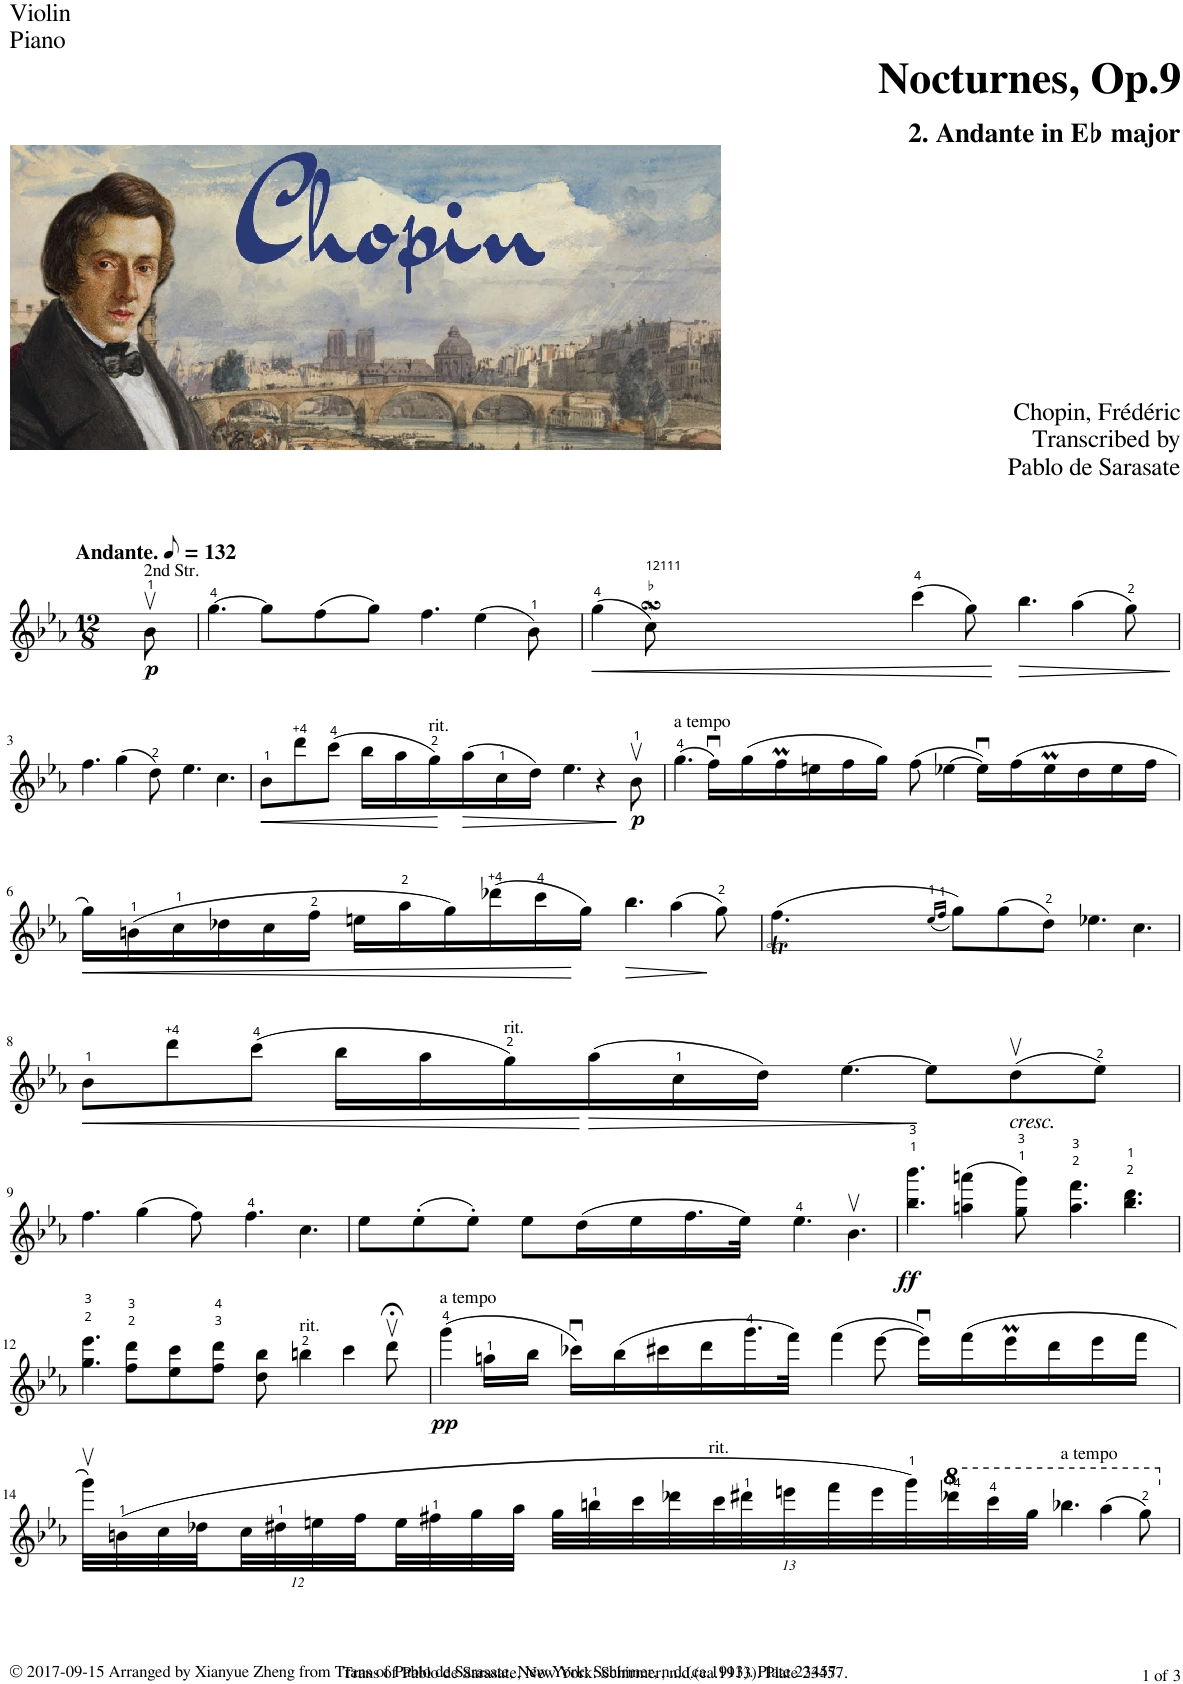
**kern	**dynam
*part1	*part1
*staff1	*staff1
*I"Violin	*
*I'Vln	*
*clefG2	*
*k[b-e-a-]	*
*M12/8	*
*MM66	*
=	=
!LO:TX:a:B:t=Andante.	!
!LO:TX:a:t=2nd Str.	!
!	!LO:DY:b
8b-v\	p
=1	=1
*M12/8	*
[4.gg\	.
8gg\L]	.
(8ff\	.
8gg\J)	.
4.ff\	.
(4ee-\	.
8b-\)	.
=2	=2
!	!LO:HP:b
*^	*
(>(4gg\	4ryy	<
8ccsSSS\)	16ccLL)	.
.	64dd-X!LL	.
.	64cc!	.
.	64bn!	.
.	64cc!JJJJ	.
(>4ccc\	1ryy	.
8gg\)	.	[
!	!	!LO:HP:b
4.bb-\	.	>
(>4aa-\	.	.
8gg\)	8ryy	.
*v	*v	*
.	]
!!LO:LB:g=z
=3	=3
4.ff\	.
(4gg\	.
8dd\)	.
4.ee-\	.
4.cc\	.
=4	=4
!	!LO:HP:b
8b-\L	<
8ddd\	.
(8ccc\J	.
16bb-\LL	.
16aa-\	.
!LO:TX:a:t=rit.	!
16gg\)	[
!	!LO:HP:b
(16aa-\	>
16cc\	.
16dd\JJ)	.
4.ee-\	]
4r	.
!	!LO:DY:b
8b-v\	p
=5	=5
!LO:TX:a:t=a tempo	!
(4.gg\	.
16ffu\LL)	.
(16gg\	.
16ffM\	.
16een\	.
16ff\	.
16gg\JJ)	.
(8ff\	.
[4ee-X\	.
16ee-u\LL])	.
(16ff\	.
16ee-M\	.
16dd\	.
16ee-\	.
16ff\JJ	.
!!LO:LB:g=z
=6	=6
!	!LO:HP:b
16gg\LL)	<
(16bn\	.
16cc\	.
16dd-X\	.
16cc\	.
16ff\JJ	.
16een\LL	.
16aa-\	.
16gg\)	.
(16ddd-X\	.
16ccc\	.
16gg\JJ)	[
!	!LO:HP:b
4.bb-\	>
(4aa-\	.
8gg\)	]
=7	=7
*^	*
(>4.ff\	([4ffT	.
.	16ffLL]	.
.	(32een!L	.
.	32ff!JJJ	.
(16qee/LL	.	.
16qff/JJ	.	.
8gg\L))	8gg))	.
(>8gg\	1ryy	.
8dd\J)	.	.
4.ee-X\	.	.
4.cc\	.	.
*v	*v	*
!!LO:LB:g=z
=8	=8
!	!LO:HP:b
8b-\L	<
8ddd\	.
(8ccc\J	.
16bb-\LL	.
16aa-\	.
!LO:TX:a:t=rit.	!
16gg\)	.
!	!LO:HP:n=1:b
(16aa-\	[ >
16cc\	.
16dd\JJ)	.
[4.ee-\	.
8ee-\L]	]
!LO:TX:b:i:t=cresc.	!
(8ddv\	.
8ee-\J)	.
!!LO:LB:g=z
=9	=9
4.ff\	.
(4gg\	.
8ff\)	.
4.ff\	.
4.cc\	.
=10	=10
8ee-\L	.
(8ee-'\	.
8ee-'\J)	.
8ee-\L	.
(16dd\L	.
16ee-\	.
16.ff\	.
32ee-\JJk)	.
4.ee-\	.
4.b-v\	.
=11	=11
!	!LO:DY:b
4.bb-\ 4.bbb-\	ff
(4aan\ 4aaan\	.
8gg\ 8ggg\)	.
4.aa\ 4.fff\	.
4.bb-\ 4.ddd\	.
!!LO:LB:g=z
=12	=12
4.gg\ 4.eee-\	.
8ff\ 8ddd\L	.
8ee-\ 8ccc\	.
8ff\ 8ddd\J	.
8dd\ 8bb-\	.
!LO:TX:a:t=rit.	!
4bbn\	.
4ccc\	.
8ddd;<v\	.
=13	=13
!LO:TX:a:t=a tempo	!
!	!LO:DY:b
(4ggg\	pp
16aan\LL	.
16bb-\JJ	.
16ccc-Xu\LL)	.
(16bb-\	.
16ccc#X\	.
16ddd\	.
16.ggg\	.
32fff\JJk)	.
(4fff\	.
[8eee-\	.
16eee-u\LL])	.
(16fff\	.
16eee-M\	.
16ddd\	.
16eee-\	.
16fff\JJ	.
!!LO:LB:g=z
=14	=14
32gggv\LLL)	.
(32bn\	.
32cc\	.
32dd-X\	.
32cc\	.
32dd#X\	.
32een\	.
32ff\	.
32ee\	.
32ff#X\	.
32gg\	.
32aa-\JJJ	.
*Xbrackettup	*
104%3gg\LLL	.
104%3bbn\	.
104%3ccc\	.
104%3ddd-X\	.
!LO:TX:a:t=rit.	!
104%3ccc\	.
104%3ddd#X\	.
104%3eeen\	.
104%3fff\	.
104%3eee\	.
104%3ggg\)	.
*8va	*
104%3dddd-X\	.
*8va	*
104%3cccc\	.
104%3ggg\JJJ	.
!LO:TX:a:t=a tempo	!
4.bbb-X\	.
(4aaa-\	.
8ggg\)	.
*X8va	*
*X8va	*
=	=
*-	*-
